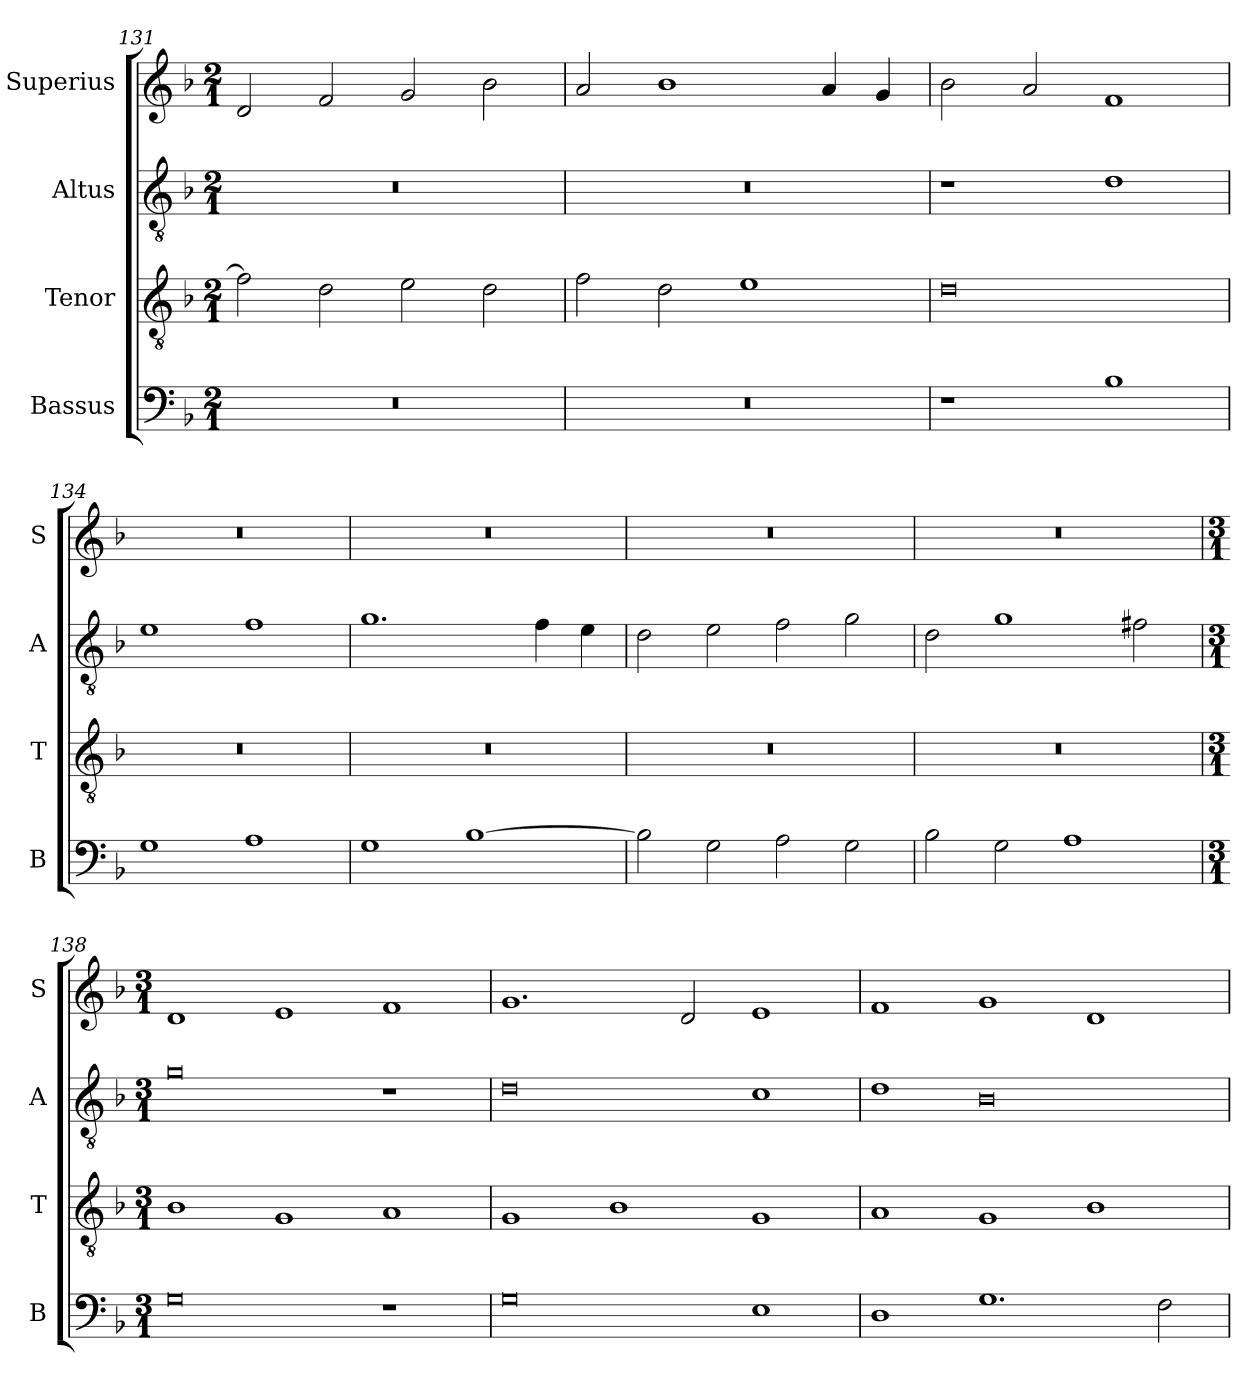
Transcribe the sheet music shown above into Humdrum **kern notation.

**kern	**kern	**kern	**kern
*part4	*part3	*part2	*part1
*staff4	*staff3	*staff2	*staff1
*I"Bassus	*I"Tenor	*I"Altus	*I"Superius
*I'B	*I'T	*I'A	*I'S
*clefF4	*clefGv2	*clefGv2	*clefG2
*k[b-]	*k[b-]	*k[b-]	*k[b-]
*M2/1	*M2/1	*M2/1	*M2/1
=131	=131	=131	=131
0r	2f\]	0r	2d/
.	2d\	.	2f/
.	2e\	.	2g/
.	2d\	.	2b-\
=132	=132	=132	=132
0r	2f\	0r	2a/
.	2d\	.	1b-
.	1e	.	.
.	.	.	4a/
.	.	.	4g/
=133	=133	=133	=133
1r	0d	1r	2b-\
.	.	.	2a/
1B-	.	1d	1f
=134	=134	=134	=134
1G	0r	1e	0r
1A	.	1f	.
=135	=135	=135	=135
1G	0r	1.g	0r
[1B-	.	.	.
.	.	4f\	.
.	.	4e\	.
=136	=136	=136	=136
2B-\]	0r	2d\	0r
2G\	.	2e\	.
2A\	.	2f\	.
2G\	.	2g\	.
=137	=137	=137	=137
2B-\	0r	2d\	0r
2G\	.	1g	.
1A	.	.	.
.	.	2f#X\	.
=138	=138	=138	=138
*M3/1	*M3/1	*M3/1	*M3/1
0G	1B-	0g	1d
.	1G	.	1e
1r	1A	1r	1f
=139	=139	=139	=139
0G	1G	0d	1.g
.	1B-	.	.
.	.	.	2d/
1E	1G	1c	1e
=140	=140	=140	=140
1D	1A	1d	1f
1.G	1G	0B-	1g
.	1B-	.	1d
2F\	.	.	.
=	=	=	=
*-	*-	*-	*-
